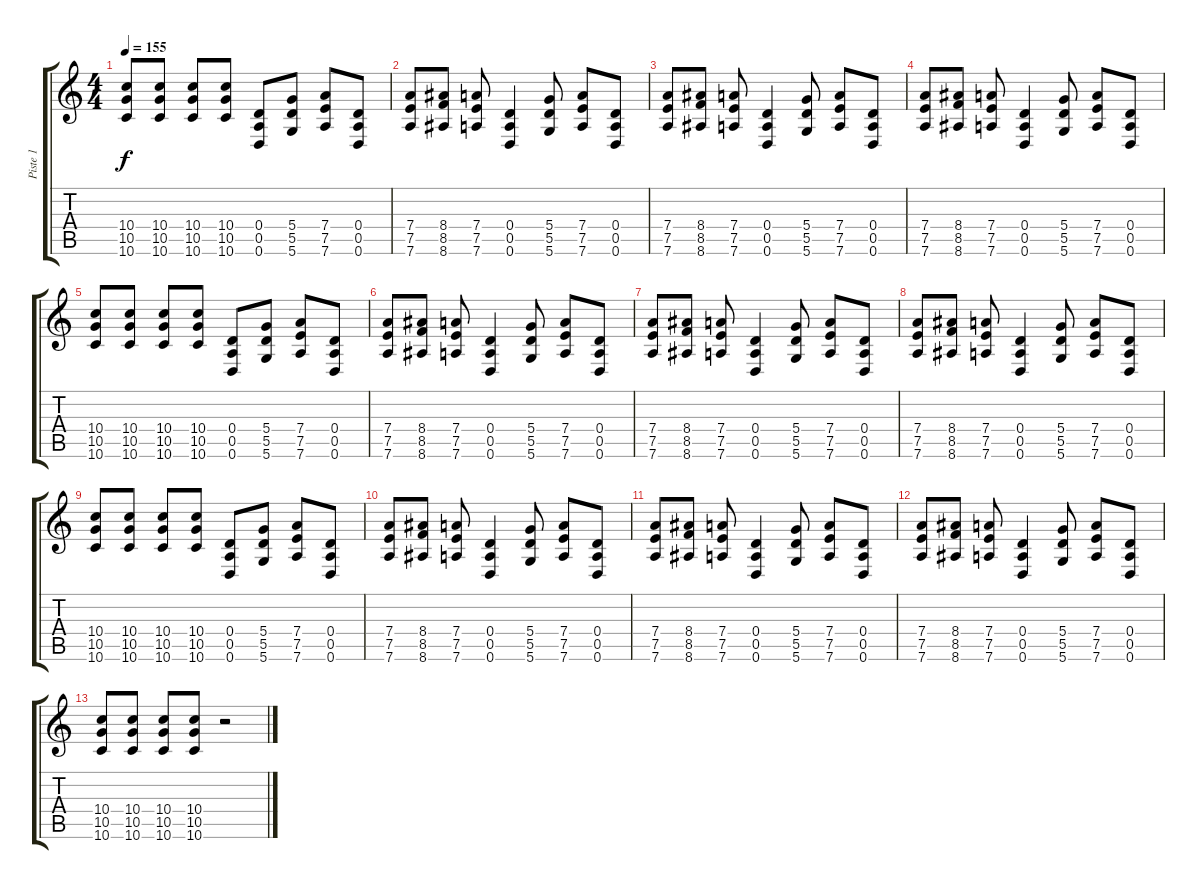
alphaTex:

\track ("Piste 1" "Piste 1") {instrument distortionguitar}
\staff {score tabs}
\tuning (E4 B3 G3 D3 A2 D2) {hide}
\ts (4 4)
\tempo 155
\clef g2
\ks c
(10.4 10.5 10.6).8{dy f} (10.4 10.5 10.6).8 (10.4 10.5 10.6).8 (10.4 10.5 10.6).8 (0.4 0.5 0.6).8 (5.4 5.5 5.6).8 (7.4 7.5 7.6).8 (0.4 0.5 0.6).8 |
(7.4 7.5 7.6).8 (8.4 8.5 8.6).8 (7.4 7.5 7.6).8 (0.4 0.5 0.6).4 (5.4 5.5 5.6).8 (7.4 7.5 7.6).8 (0.4 0.5 0.6).8 |
(7.4 7.5 7.6).8 (8.4 8.5 8.6).8 (7.4 7.5 7.6).8 (0.4 0.5 0.6).4 (5.4 5.5 5.6).8 (7.4 7.5 7.6).8 (0.4 0.5 0.6).8 |
(7.4 7.5 7.6).8 (8.4 8.5 8.6).8 (7.4 7.5 7.6).8 (0.4 0.5 0.6).4 (5.4 5.5 5.6).8 (7.4 7.5 7.6).8 (0.4 0.5 0.6).8 |
(10.4 10.5 10.6).8 (10.4 10.5 10.6).8 (10.4 10.5 10.6).8 (10.4 10.5 10.6).8 (0.4 0.5 0.6).8 (5.4 5.5 5.6).8 (7.4 7.5 7.6).8 (0.4 0.5 0.6).8 |
(7.4 7.5 7.6).8 (8.4 8.5 8.6).8 (7.4 7.5 7.6).8 (0.4 0.5 0.6).4 (5.4 5.5 5.6).8 (7.4 7.5 7.6).8 (0.4 0.5 0.6).8 |
(7.4 7.5 7.6).8 (8.4 8.5 8.6).8 (7.4 7.5 7.6).8 (0.4 0.5 0.6).4 (5.4 5.5 5.6).8 (7.4 7.5 7.6).8 (0.4 0.5 0.6).8 |
(7.4 7.5 7.6).8 (8.4 8.5 8.6).8 (7.4 7.5 7.6).8 (0.4 0.5 0.6).4 (5.4 5.5 5.6).8 (7.4 7.5 7.6).8 (0.4 0.5 0.6).8 |
(10.4 10.5 10.6).8 (10.4 10.5 10.6).8 (10.4 10.5 10.6).8 (10.4 10.5 10.6).8 (0.4 0.5 0.6).8 (5.4 5.5 5.6).8 (7.4 7.5 7.6).8 (0.4 0.5 0.6).8 |
(7.4 7.5 7.6).8 (8.4 8.5 8.6).8 (7.4 7.5 7.6).8 (0.4 0.5 0.6).4 (5.4 5.5 5.6).8 (7.4 7.5 7.6).8 (0.4 0.5 0.6).8 |
(7.4 7.5 7.6).8 (8.4 8.5 8.6).8 (7.4 7.5 7.6).8 (0.4 0.5 0.6).4 (5.4 5.5 5.6).8 (7.4 7.5 7.6).8 (0.4 0.5 0.6).8 |
(7.4 7.5 7.6).8 (8.4 8.5 8.6).8 (7.4 7.5 7.6).8 (0.4 0.5 0.6).4 (5.4 5.5 5.6).8 (7.4 7.5 7.6).8 (0.4 0.5 0.6).8 |
(10.4 10.5 10.6).8 (10.4 10.5 10.6).8 (10.4 10.5 10.6).8 (10.4 10.5 10.6).8 r.2
